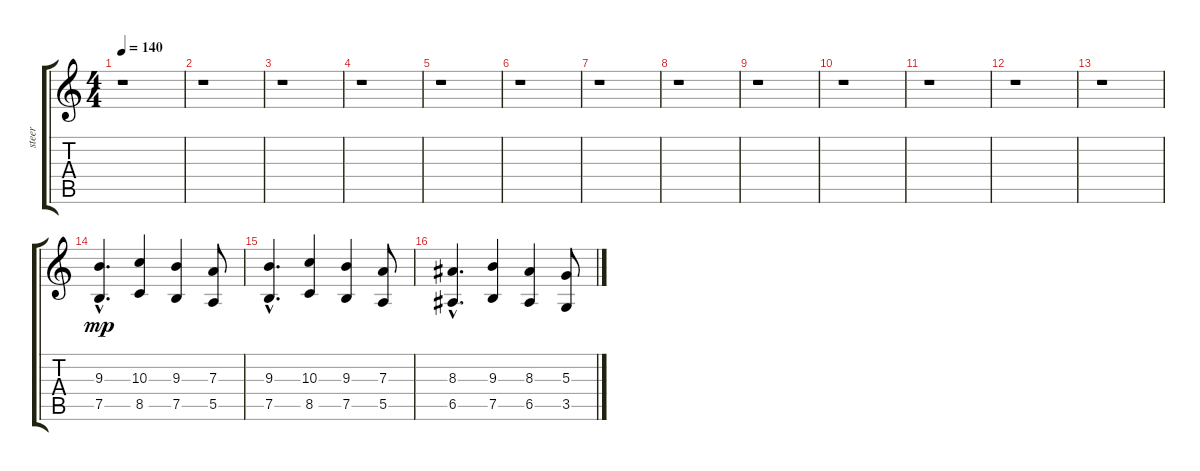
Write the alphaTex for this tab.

\track ("steer" "steer") {instrument overdrivenguitar}
\staff {score tabs}
\tuning (B3 Gb3 D3 A2 E2 B1) {hide}
\ts (4 4)
\tempo 140
\clef g2
\ks c
r.1{dy mp instrument overdrivenguitar} |
r.1 |
r.1 |
r.1 |
r.1 |
r.1 |
r.1 |
r.1 |
r.1 |
r.1 |
r.1 |
r.1 |
r.1 |
(9.3{hac} 7.5{hac}).4{d} (10.3 8.5).4 (9.3 7.5).4 (7.3 5.5).8 |
(9.3{hac} 7.5{hac}).4{d} (10.3 8.5).4 (9.3 7.5).4 (7.3 5.5).8 |
(8.3{hac} 6.5{hac}).4{d} (9.3 7.5).4 (8.3 6.5).4 (5.3 3.5).8
